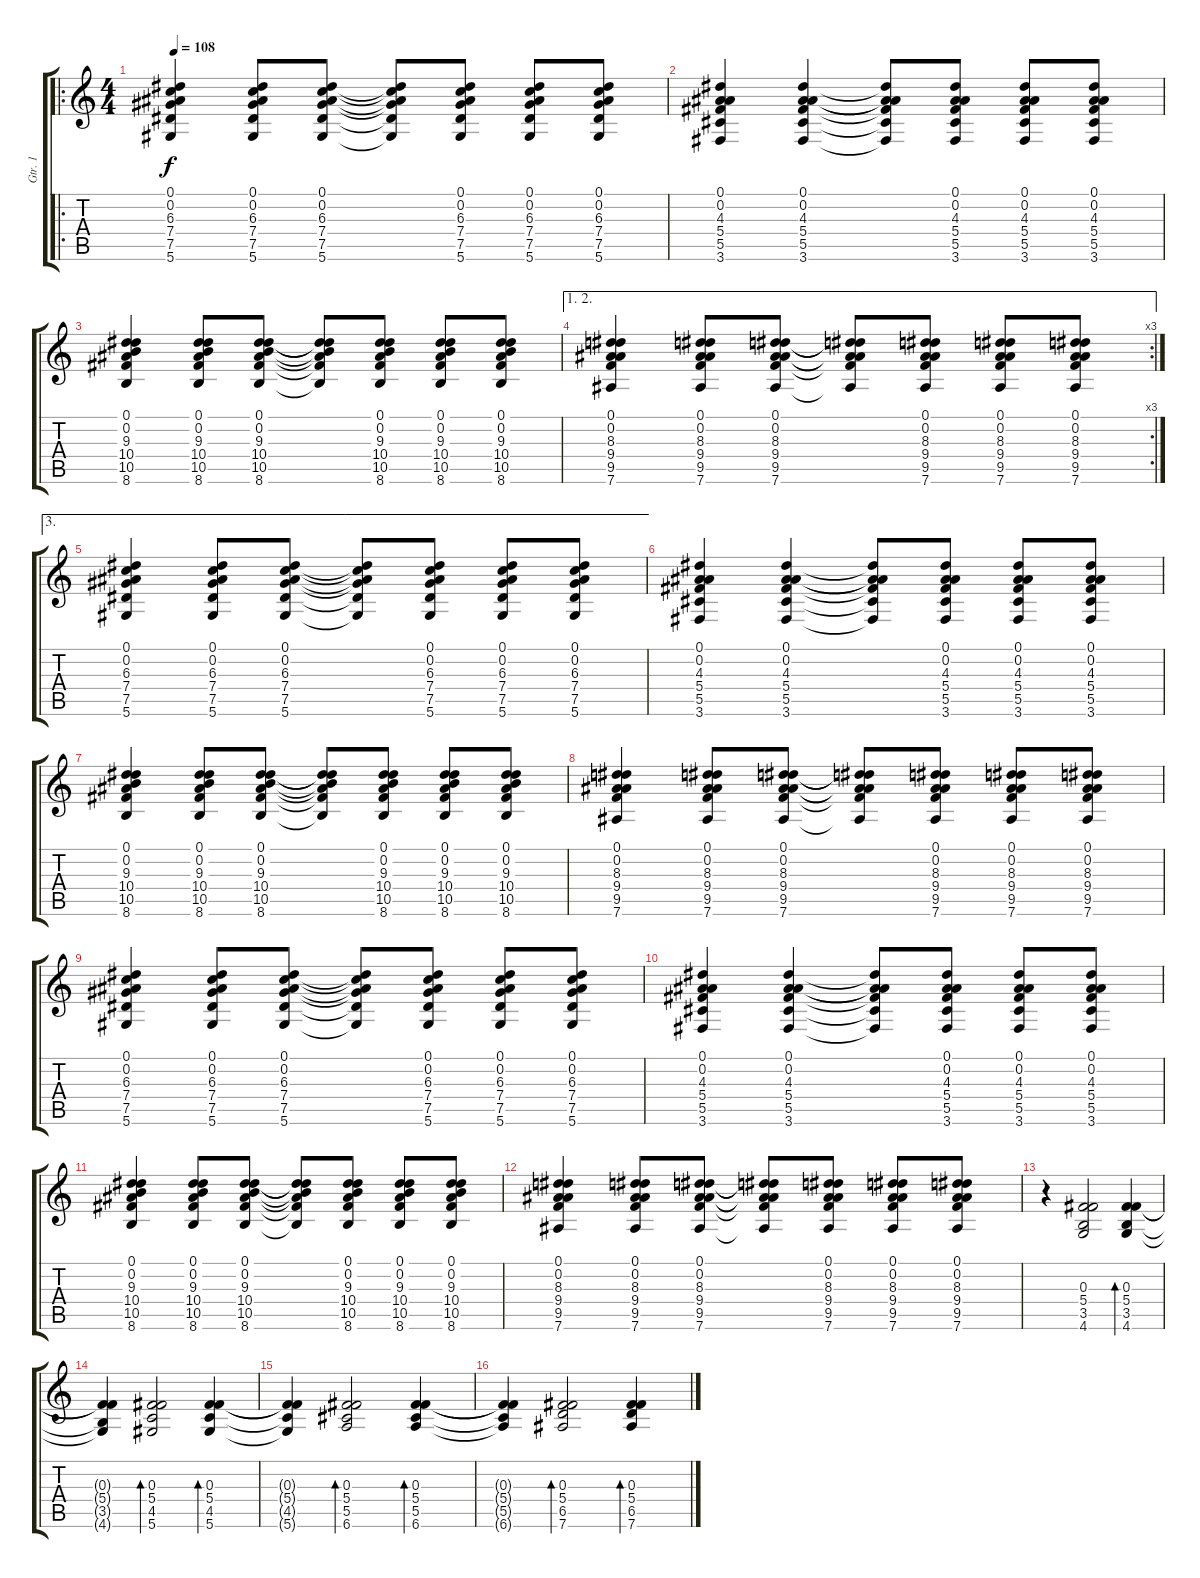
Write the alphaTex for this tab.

\track ("Gtr. 1" "Gtr. 1") {instrument acousticguitarnylon}
\staff {score tabs}
\tuning (Eb4 Bb3 Gb3 Db3 Ab2 Eb2) {hide}
\ro
\ts (4 4)
\tempo 108
\clef g2
\ks c
(0.1 0.2 6.3 7.4 7.5 5.6).4{dy f} (0.1 0.2 6.3 7.4 7.5 5.6).8 (0.1 0.2 6.3 7.4 7.5 5.6).8 (0.1{t} 0.2{t} 6.3{t} 7.4{t} 7.5{t} 5.6{t}).8 (0.1 0.2 6.3 7.4 7.5 5.6).8 (0.1 0.2 6.3 7.4 7.5 5.6).8 (0.1 0.2 6.3 7.4 7.5 5.6).8 |
(0.1 0.2 4.3 5.4 5.5 3.6).4 (0.1 0.2 4.3 5.4 5.5 3.6).4 (0.1{t} 0.2{t} 4.3{t} 5.4{t} 5.5{t} 3.6{t}).8 (0.1 0.2 4.3 5.4 5.5 3.6).8 (0.1 0.2 4.3 5.4 5.5 3.6).8 (0.1 0.2 4.3 5.4 5.5 3.6).8 |
(0.1 0.2 9.3 10.4 10.5 8.6).4 (0.1 0.2 9.3 10.4 10.5 8.6).8 (0.1 0.2 9.3 10.4 10.5 8.6).8 (0.1{t} 0.2{t} 9.3{t} 10.4{t} 10.5{t} 8.6{t}).8 (0.1 0.2 9.3 10.4 10.5 8.6).8 (0.1 0.2 9.3 10.4 10.5 8.6).8 (0.1 0.2 9.3 10.4 10.5 8.6).8 |
\ae (1 2)
\rc 3
(0.1 0.2 8.3 9.4 9.5 7.6).4 (0.1 0.2 8.3 9.4 9.5 7.6).8 (0.1 0.2 8.3 9.4 9.5 7.6).8 (0.1{t} 0.2{t} 8.3{t} 9.4{t} 9.5{t} 7.6{t}).8 (0.1 0.2 8.3 9.4 9.5 7.6).8 (0.1 0.2 8.3 9.4 9.5 7.6).8 (0.1 0.2 8.3 9.4 9.5 7.6).8 |
\ae 3
(0.1 0.2 6.3 7.4 7.5 5.6).4 (0.1 0.2 6.3 7.4 7.5 5.6).8 (0.1 0.2 6.3 7.4 7.5 5.6).8 (0.1{t} 0.2{t} 6.3{t} 7.4{t} 7.5{t} 5.6{t}).8 (0.1 0.2 6.3 7.4 7.5 5.6).8 (0.1 0.2 6.3 7.4 7.5 5.6).8 (0.1 0.2 6.3 7.4 7.5 5.6).8 |
(0.1 0.2 4.3 5.4 5.5 3.6).4 (0.1 0.2 4.3 5.4 5.5 3.6).4 (0.1{t} 0.2{t} 4.3{t} 5.4{t} 5.5{t} 3.6{t}).8 (0.1 0.2 4.3 5.4 5.5 3.6).8 (0.1 0.2 4.3 5.4 5.5 3.6).8 (0.1 0.2 4.3 5.4 5.5 3.6).8 |
(0.1 0.2 9.3 10.4 10.5 8.6).4 (0.1 0.2 9.3 10.4 10.5 8.6).8 (0.1 0.2 9.3 10.4 10.5 8.6).8 (0.1{t} 0.2{t} 9.3{t} 10.4{t} 10.5{t} 8.6{t}).8 (0.1 0.2 9.3 10.4 10.5 8.6).8 (0.1 0.2 9.3 10.4 10.5 8.6).8 (0.1 0.2 9.3 10.4 10.5 8.6).8 |
(0.1 0.2 8.3 9.4 9.5 7.6).4 (0.1 0.2 8.3 9.4 9.5 7.6).8 (0.1 0.2 8.3 9.4 9.5 7.6).8 (0.1{t} 0.2{t} 8.3{t} 9.4{t} 9.5{t} 7.6{t}).8 (0.1 0.2 8.3 9.4 9.5 7.6).8 (0.1 0.2 8.3 9.4 9.5 7.6).8 (0.1 0.2 8.3 9.4 9.5 7.6).8 |
(0.1 0.2 6.3 7.4 7.5 5.6).4 (0.1 0.2 6.3 7.4 7.5 5.6).8 (0.1 0.2 6.3 7.4 7.5 5.6).8 (0.1{t} 0.2{t} 6.3{t} 7.4{t} 7.5{t} 5.6{t}).8 (0.1 0.2 6.3 7.4 7.5 5.6).8 (0.1 0.2 6.3 7.4 7.5 5.6).8 (0.1 0.2 6.3 7.4 7.5 5.6).8 |
(0.1 0.2 4.3 5.4 5.5 3.6).4 (0.1 0.2 4.3 5.4 5.5 3.6).4 (0.1{t} 0.2{t} 4.3{t} 5.4{t} 5.5{t} 3.6{t}).8 (0.1 0.2 4.3 5.4 5.5 3.6).8 (0.1 0.2 4.3 5.4 5.5 3.6).8 (0.1 0.2 4.3 5.4 5.5 3.6).8 |
(0.1 0.2 9.3 10.4 10.5 8.6).4 (0.1 0.2 9.3 10.4 10.5 8.6).8 (0.1 0.2 9.3 10.4 10.5 8.6).8 (0.1{t} 0.2{t} 9.3{t} 10.4{t} 10.5{t} 8.6{t}).8 (0.1 0.2 9.3 10.4 10.5 8.6).8 (0.1 0.2 9.3 10.4 10.5 8.6).8 (0.1 0.2 9.3 10.4 10.5 8.6).8 |
(0.1 0.2 8.3 9.4 9.5 7.6).4 (0.1 0.2 8.3 9.4 9.5 7.6).8 (0.1 0.2 8.3 9.4 9.5 7.6).8 (0.1{t} 0.2{t} 8.3{t} 9.4{t} 9.5{t} 7.6{t}).8 (0.1 0.2 8.3 9.4 9.5 7.6).8 (0.1 0.2 8.3 9.4 9.5 7.6).8 (0.1 0.2 8.3 9.4 9.5 7.6).8 |
r.4 (0.3 5.4 3.5 4.6).2 (0.3 5.4 3.5 4.6).4{bd 120} |
(0.3{t} 5.4{t} 3.5{t} 4.6{t}).4 (0.3 5.4 4.5 5.6).2{bd 120} (0.3 5.4 4.5 5.6).4{bd 120} |
(0.3{t} 5.4{t} 4.5{t} 5.6{t}).4 (0.3 5.4 5.5 6.6).2{bd 120} (0.3 5.4 5.5 6.6).4{bd 120} |
(0.3{t} 5.4{t} 5.5{t} 6.6{t}).4 (0.3 5.4 6.5 7.6).2{bd 120} (0.3 5.4 6.5 7.6).4{bd 120}
